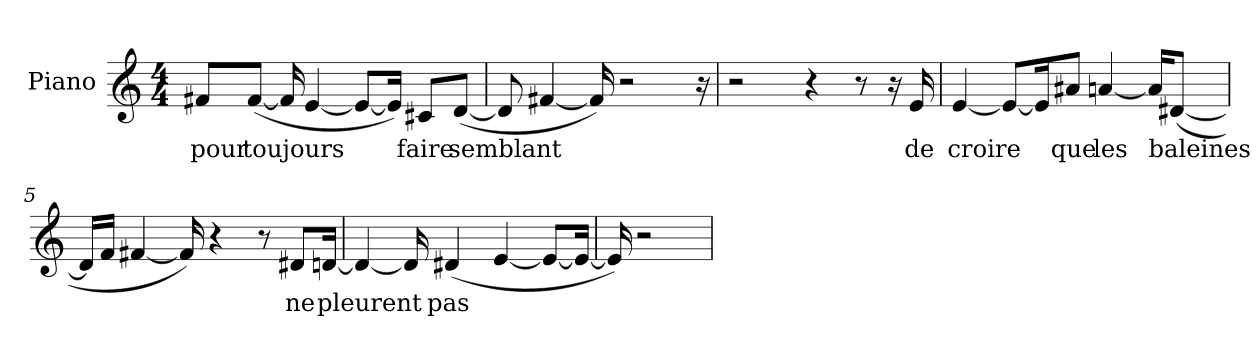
**kern	**text
*part1	*part1
*staff1	*staff1
*I"Piano	*
*I'Pno	*
*clefG2	*
*k[]	*
*C:	*
*M4/4	*
*MM120	*
=1	=1
8f#/L	pour
([8f#/J	toujours
16f#]	.
[4e	.
8e/L_	.
16e/Jk])	.
8c#/L	faire
([8d/J	semblant
=2	=2
8d]	.
[4f#	.
16f#])	.
2r	.
16r	.
=3	=3
2r	.
4r	.
8r	.
16r	.
16e	de
=4	=4
[4e	croire
8e/L_	.
16e/K]	.
8a#/J	que
[4a	les
16a/KL]	.
([8d#/J	baleines
=5	=5
16d#/LL]	.
16f/JJ	.
[4f#	.
16f#])	.
4r	.
8r	.
8d#/L	ne
[16d/Jk	pleurent
=6	=6
4d_	.
16d]	.
(4d#	pas
[4e	.
8e/L_	.
16e/Jk_	.
=7	=7
16e])	.
2r	.
=	=
*-	*-
